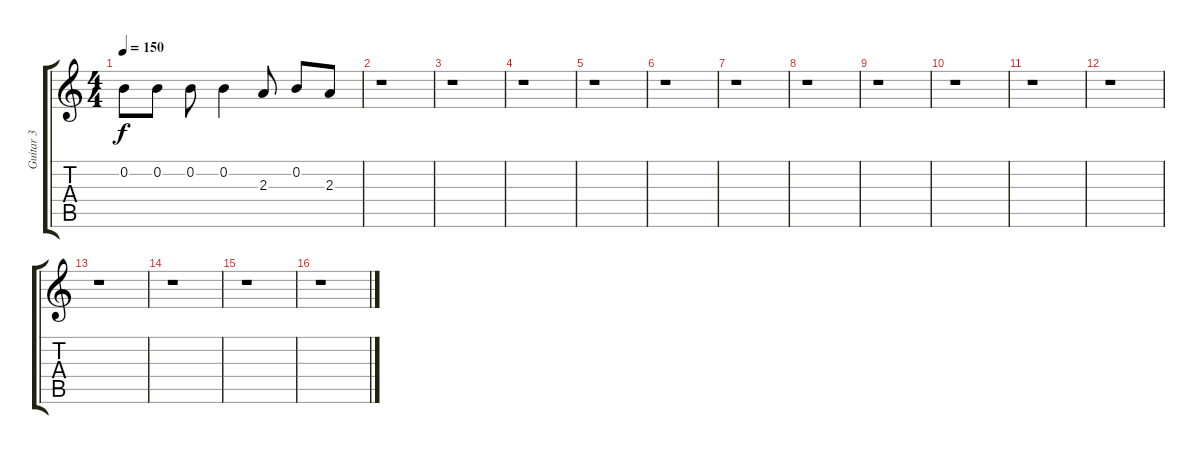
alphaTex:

\track ("Guitar 3" "Guitar 3") {instrument electricguitarclean}
\staff {score tabs}
\tuning (E4 B3 G3 D3 A2 E2) {hide}
\ts (4 4)
\tempo 150
\clef g2
\ks c
0.2{t}.8{dy f} 0.2.8 0.2.8 0.2.4 2.3.8 0.2.8 2.3.8 |
r.1 |
r.1 |
r.1 |
r.1 |
r.1 |
r.1 |
r.1 |
r.1 |
r.1 |
r.1 |
r.1 |
r.1 |
r.1 |
r.1 |
r.1
